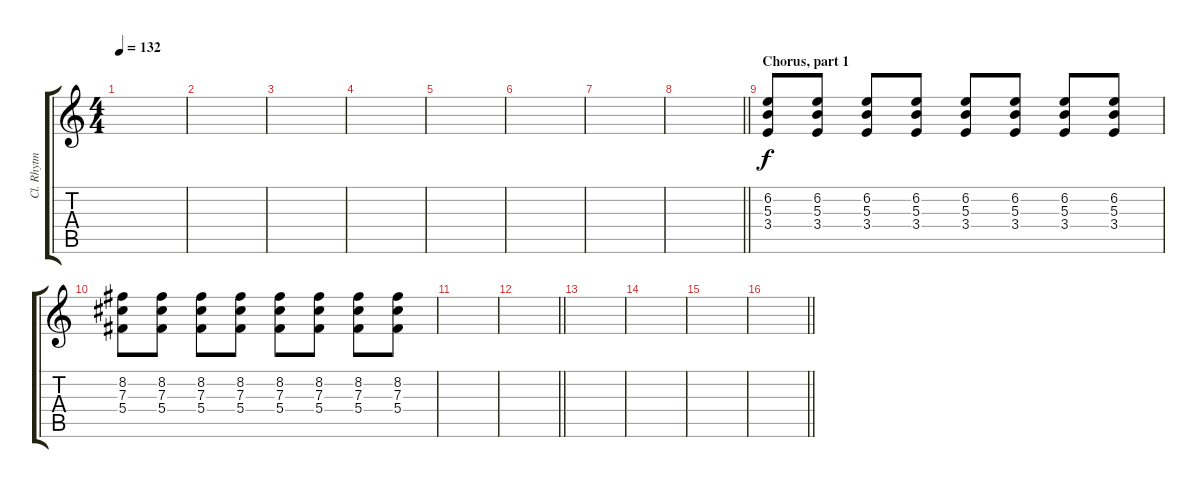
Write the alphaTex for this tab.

\track ("Cl. Rhytm Guitar [L]" "Cl. Rhytm ") {instrument electricguitarclean}
\staff {score tabs}
\tuning (Eb4 Bb3 Gb3 Db3 Ab2 Db2) {hide}
\ts (4 4)
\tempo 132
\clef g2
\ks c
|
|
|
|
|
|
|
\barLineRight lightlight
|
\section ("" "Chorus, part 1")
(6.2 5.3 3.4).8{volume 6} (6.2 5.3 3.4).8 (6.2 5.3 3.4).8 (6.2 5.3 3.4).8 (6.2 5.3 3.4).8 (6.2 5.3 3.4).8 (6.2 5.3 3.4).8 (6.2 5.3 3.4).8 |
(8.2 7.3 5.4).8 (8.2 7.3 5.4).8 (8.2 7.3 5.4).8 (8.2 7.3 5.4).8 (8.2 7.3 5.4).8 (8.2 7.3 5.4).8 (8.2 7.3 5.4).8 (8.2 7.3 5.4).8 |
|
\barLineRight lightlight
|
|
|
|
\barLineRight lightlight
